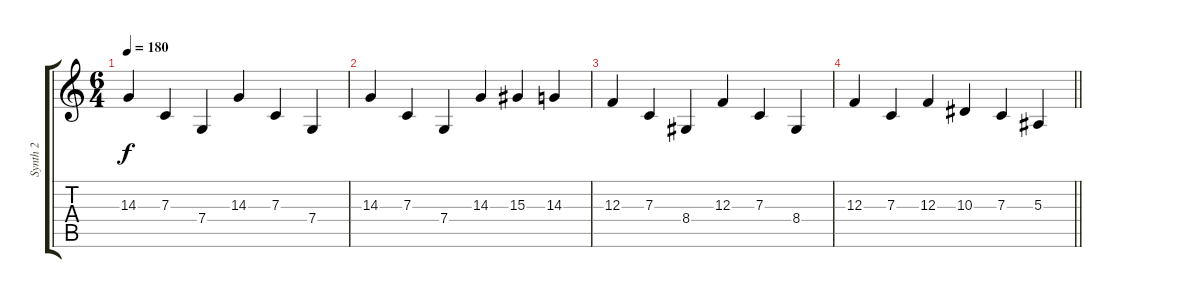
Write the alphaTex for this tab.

\track ("Synth 2" "Synth 2") {instrument acousticgrandpiano}
\staff {score tabs}
\tuning (D4 A3 F3 C3 G2 D2) {hide}
\ts (6 4)
\tempo 180
\clef g2
\ks c
14.3.4{dy f} 7.3.4 7.4.4 14.3.4 7.3.4 7.4.4 |
14.3.4 7.3.4 7.4.4 14.3.4 15.3.4 14.3.4 |
12.3.4{volume 0} 7.3.4 8.4.4 12.3.4 7.3.4 8.4.4 |
\barLineRight lightlight
12.3.4 7.3.4 12.3.4 10.3.4 7.3.4 5.3.4
